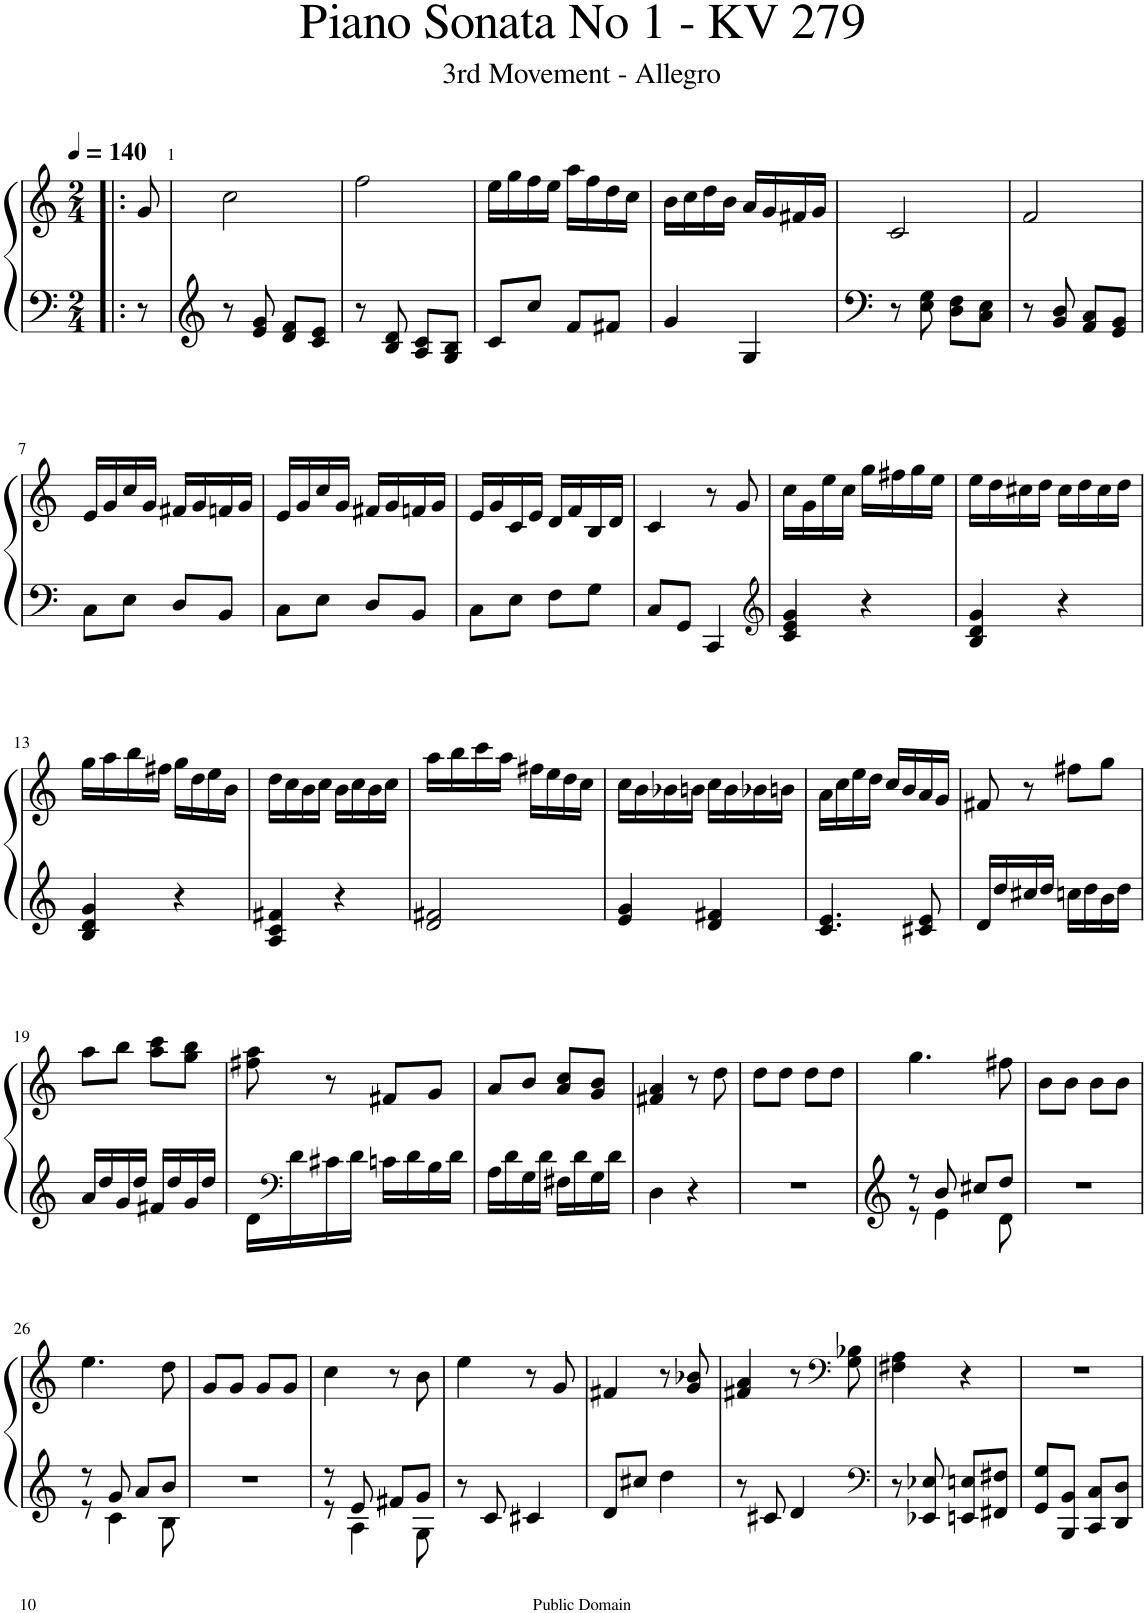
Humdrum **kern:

**kern	**kern
*part1	*part1
*staff2	*staff1
*I"Piano	*
*I'Pno.	*
!!LO:PB:g=z
*clefF4	*clefG2
*k[]	*k[]
*M2/4	*M2/4
*MM140	*MM140
=74X3!|:	=74X3!|:
8r	8g/
=1	=1
8r	2cc\
8e/ 8g/	.
8d/ 8f/L	.
8c/ 8e/J	.
=2	=2
8r	2ff\
8B/ 8d/	.
8A/ 8c/L	.
8G/ 8B/J	.
=3	=3
8c/L	16ee\LL
.	16gg\
8cc/J	16ff\
.	16ee\JJ
8f/L	16aa\LL
.	16ff\
8f#X/J	16dd\
.	16cc\JJ
=4	=4
4g/	16b\LL
.	16cc\
.	16dd\
.	16b\JJ
4G/	16a/LL
.	16g/
.	16f#X/
.	16g/JJ
=5	=5
8r	2c/
8E\ 8G\	.
8D\ 8F\L	.
8C\ 8E\J	.
=6	=6
8r	2f/
8BB/ 8D/	.
8AA/ 8C/L	.
8GG/ 8BB/J	.
!!LO:LB:g=z
=7	=7
8C\L	16e/LL
.	16g/
8E\J	16cc/
.	16g/JJ
8D/L	16f#X/LL
.	16g/
8BB/J	16fn/
.	16g/JJ
=8	=8
8C\L	16e/LL
.	16g/
8E\J	16cc/
.	16g/JJ
8D/L	16f#X/LL
.	16g/
8BB/J	16fn/
.	16g/JJ
=9	=9
8C\L	16e/LL
.	16g/
8E\J	16c/
.	16e/JJ
8F\L	16d/LL
.	16f/
8G\J	16B/
.	16d/JJ
=10	=10
8C/L	4c/
8GG/J	.
4CC/	8r
.	8g/
=11	=11
*clefG2	*
4c/ 4e/ 4g/	16cc\LL
.	16g\
.	16ee\
.	16cc\JJ
4r	16gg\LL
.	16ff#X\
.	16gg\
.	16ee\JJ
=12	=12
4B/ 4d/ 4g/	16ee\LL
.	16dd\
.	16cc#X\
.	16dd\JJ
4r	16cc#\LL
.	16dd\
.	16cc#\
.	16dd\JJ
!!LO:LB:g=z
=13	=13
4B/ 4d/ 4g/	16gg\LL
.	16aa\
.	16bb\
.	16ff#X\JJ
4r	16gg\LL
.	16dd\
.	16ee\
.	16b\JJ
=14	=14
4A/ 4c/ 4f#X/	16dd\LL
.	16cc\
.	16b\
.	16cc\JJ
4r	16b\LL
.	16cc\
.	16b\
.	16cc\JJ
=15	=15
2d/ 2f#X/	16aa\LL
.	16bb\
.	16ccc\
.	16aa\JJ
.	16ff#X\LL
.	16ee\
.	16dd\
.	16cc\JJ
=16	=16
4e/ 4g/	16cc\LL
.	16b\
.	16b-X\
.	16bn\JJ
4d/ 4f#X/	16cc\LL
.	16b\
.	16b-X\
.	16bn\JJ
=17	=17
4.c/ 4.e/	16a\LL
.	16cc\
.	16ee\
.	16dd\JJ
.	16cc/LL
.	16b/
8c#X/ 8e/	16a/
.	16g/JJ
=18	=18
16d/LL	8f#X/
16dd/	.
16cc#X/	8r
16dd/JJ	.
16ccn\LL	8ff#X\L
16dd\	.
16b\	8gg\J
16dd\JJ	.
!!LO:LB:g=z
=19	=19
16a/LL	8aa\L
16dd/	.
16g/	8bb\J
16dd/JJ	.
16f#X/LL	8aa\ 8ccc\L
16dd/	.
16g/	8gg\ 8bb\J
16dd/JJ	.
=20	=20
16d\LL	8ff#X\ 8aa\
*clefF4	*
16d\	.
16c#X\	8r
16d\JJ	.
16cn\LL	8f#X/L
16d\	.
16B\	8g/J
16d\JJ	.
=21	=21
16A\LL	8a/L
16d\	.
16G\	8b/J
16d\JJ	.
16F#X\LL	8a/ 8cc/L
16d\	.
16G\	8g/ 8b/J
16d\JJ	.
=22	=22
4D\	4f#X/ 4a/
4r	8r
.	8dd\
=23	=23
2r	8dd\L
.	8dd\J
.	8dd\L
.	8dd\J
=24	=24
*^	*
8r	8r	4.gg\
8b/	4e\	.
8cc#X/L	.	.
8dd/J	8d\	8ff#X\
*v	*v	*
=25	=25
2r	8b\L
.	8b\J
.	8b\L
.	8b\J
!!LO:LB:g=z
=26	=26
*^	*
8r	8r	4.ee\
8g/	4c\	.
8a/L	.	.
8b/J	8B\	8dd\
*v	*v	*
=27	=27
2r	8g/L
.	8g/J
.	8g/L
.	8g/J
=28	=28
*^	*
8r	8r	4cc\
8e/	4A\	.
8f#X/L	.	8r
8g/J	8G\	8b\
*v	*v	*
=29	=29
8r	4ee\
8c/	.
4c#X/	8r
.	8g/
=30	=30
8d/L	4f#X/
8cc#X/J	.
4dd\	8r
.	8g/ 8b-X/
=31	=31
8r	4f#X/ 4a/
8c#X/	.
4d/	8r
*	*clefF4
.	8G\ 8B-X\
=32	=32
*clefF4	*
8r	4F#X\ 4A\
8EE-X/ 8E-X/	.
8EEn/ 8En/L	4r
8FF#X/ 8F#X/J	.
=33	=33
8GG/ 8G/L	2r
8BBB/ 8BB/J	.
8CC/ 8C/L	.
8DD/ 8D/J	.
=	=
*-	*-
